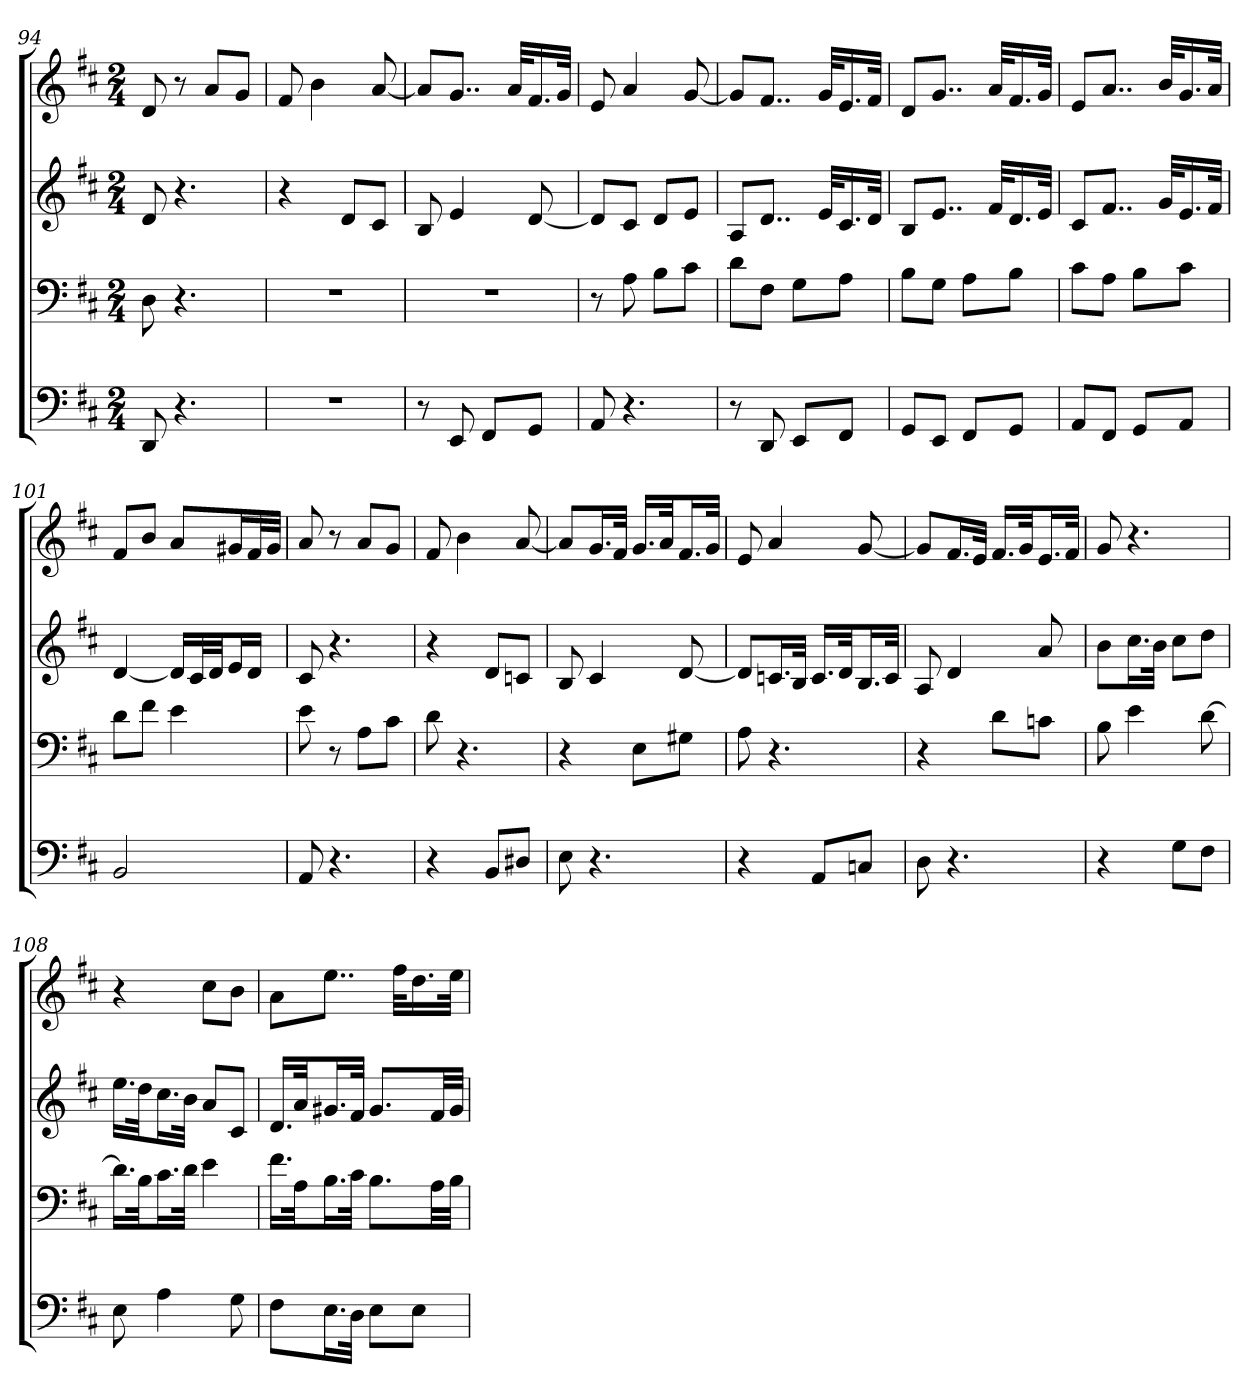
**kern	**kern	**kern	**kern
*part4	*part3	*part2	*part1
*staff4	*staff3	*staff2	*staff1
*k[f#c#]	*k[f#c#]	*k[f#c#]	*k[f#c#]
*D:	*D:	*D:	*D:
*M2/4	*M2/4	*M2/4	*M2/4
=94	=94	=94	=94
8DD	8D	8d	8d
4.r	4.r	4.r	8r
.	.	.	8aL
.	.	.	8gJ
=95	=95	=95	=95
2r	2r	4r	8f#
.	.	.	4b
.	.	8dL	.
.	.	8c#J	[8a
=96	=96	=96	=96
8r	2r	8B	8aL]
8EE	.	4e	8..gJ
8FF#L	.	.	.
.	.	.	32aKLL
8GGJ	.	[8d	16.f#
.	.	.	32gJJk
=97	=97	=97	=97
8AA	8r	8dL]	8e
4.r	8A	8c#J	4a
.	8BL	8dL	.
.	8c#J	8eJ	[8g
=98	=98	=98	=98
8r	8dL	8AL	8gL]
8DD	8F#J	8..dJ	8..f#J
8EEL	8GL	.	.
.	.	32eKLL	32gKLL
8FF#J	8AJ	16.c#	16.e
.	.	32dJJk	32f#JJk
=99	=99	=99	=99
8GGL	8BL	8BL	8dL
8EEJ	8GJ	8..eJ	8..gJ
8FF#L	8AL	.	.
.	.	32f#KLL	32aKLL
8GGJ	8BJ	16.d	16.f#
.	.	32eJJk	32gJJk
=100	=100	=100	=100
8AAL	8c#L	8c#L	8eL
8FF#J	8AJ	8..f#J	8..aJ
8GGL	8BL	.	.
.	.	32gKLL	32bKLL
8AAJ	8c#J	16.e	16.g
.	.	32f#JJk	32aJJk
=101	=101	=101	=101
2BB	8dL	[4d	8f#L
.	8f#J	.	8bJ
.	4e	16dLL]	8aL
.	.	32c#L	.
.	.	32dJJ	.
.	.	16eL	16g#XL
.	.	16dJJ	32f#L
.	.	.	32g#JJJ
=102	=102	=102	=102
8AA	8e	8c#	8a
4.r	8r	4.r	8r
.	8AL	.	8aL
.	8c#J	.	8gJ
=103	=103	=103	=103
4r	8d	4r	8f#
.	4.r	.	4b
8BBL	.	8dL	.
8D#XJ	.	8cnJ	[8a
=104	=104	=104	=104
8E	4r	8B	8aL]
4.r	.	4c#	16.gL
.	.	.	32f#JJk
.	8EL	.	16.gLL
.	.	.	32aJk
.	8G#XJ	[8d	16.f#L
.	.	.	32gJJk
=105	=105	=105	=105
4r	8A	8dL]	8e
.	4.r	16.cnL	4a
.	.	32BJJk	.
8AAL	.	16.cLL	.
.	.	32dJk	.
8CnJ	.	16.BL	[8g
.	.	32cJJk	.
=106	=106	=106	=106
8D	4r	8A	8gL]
4.r	.	4d	16.f#L
.	.	.	32eJJk
.	8dL	.	16.f#LL
.	.	.	32gJk
.	8cnJ	8a	16.eL
.	.	.	32f#JJk
=107	=107	=107	=107
4r	8B	8bL	8g
.	4e	16.cc#L	4.r
.	.	32bJJk	.
8GL	.	8cc#L	.
8F#J	[8d	8ddJ	.
=108	=108	=108	=108
8E	16.dLL]	16.eeLL	4r
.	32BJk	32ddJk	.
4A	16.c#L	16.cc#L	.
.	32dJJk	32bJJk	.
.	4e	8aL	8cc#L
8G	.	8c#J	8bJ
=109	=109	=109	=109
8F#L	16.f#LL	16.dLL	8aL
.	32AJk	32aJk	.
16.EL	16.BL	16.g#XL	8..eeJ
32DJJk	32c#JJk	32f#JJk	.
8EL	8.BL	8.g#L	.
.	.	.	32ff#KLL
8EJ	.	.	16.dd
.	32ALL	32f#LL	.
.	32BJJJ	32g#JJJ	32eeJJk
=	=	=	=
*-	*-	*-	*-
